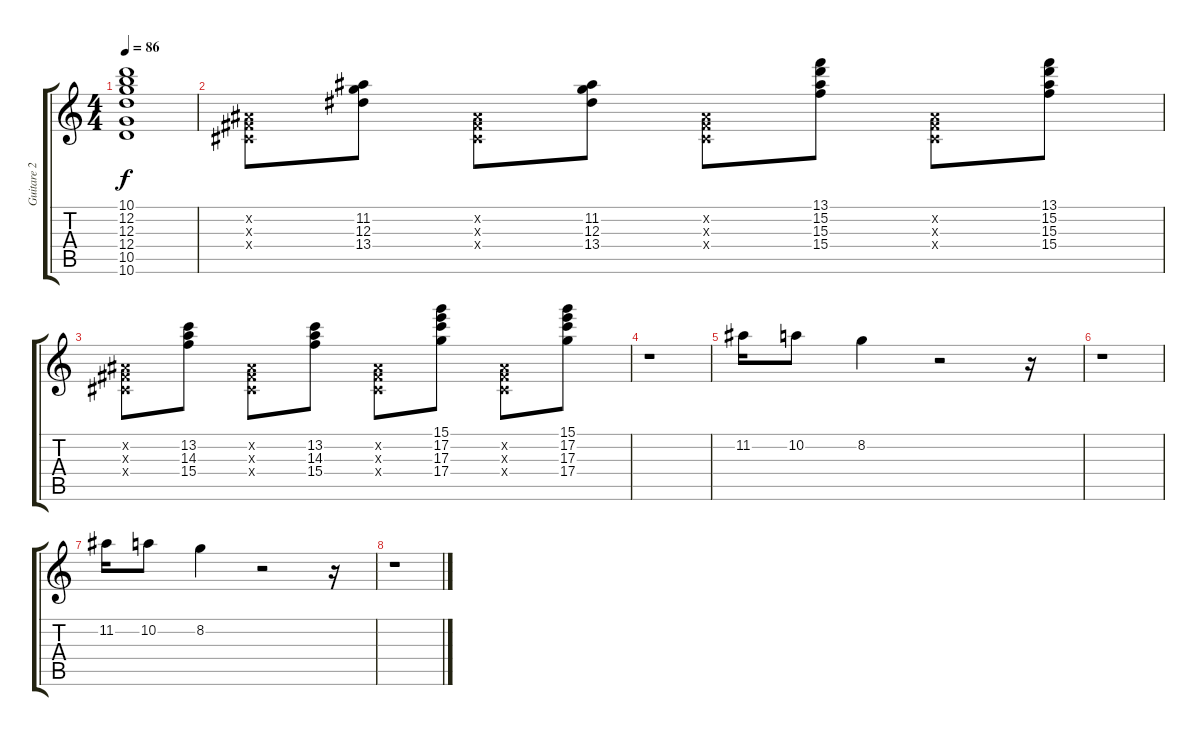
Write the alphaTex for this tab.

\track ("Guitare 2" "Guitare 2") {instrument overdrivenguitar}
\staff {score tabs}
\tuning (E4 B3 G3 D3 A2 E2) {hide}
\ts (4 4)
\tempo 86
\clef g2
\ks c
(10.1 12.2 12.3 12.4 10.5 10.6).1{dy f} |
(-1.2{x} -1.3{x} -1.4{x}).8 (11.2 12.3 13.4).8 (-1.2{x} -1.3{x} -1.4{x}).8 (11.2 12.3 13.4).8 (-1.2{x} -1.3{x} -1.4{x}).8 (13.1 15.2 15.3 15.4).8 (-1.2{x} -1.3{x} -1.4{x}).8 (13.1 15.2 15.3 15.4).8 |
(-1.2{x} -1.3{x} -1.4{x}).8 (13.2 14.3 15.4).8 (-1.2{x} -1.3{x} -1.4{x}).8 (13.2 14.3 15.4).8 (-1.2{x} -1.3{x} -1.4{x}).8 (15.1 17.2 17.3 17.4).8 (-1.2{x} -1.3{x} -1.4{x}).8 (15.1 17.2 17.3 17.4).8 |
r.1 |
11.2.16 10.2.8 8.2.4 r.2 r.16 |
r.1 |
11.2.16 10.2.8 8.2.4 r.2 r.16 |
r.1
